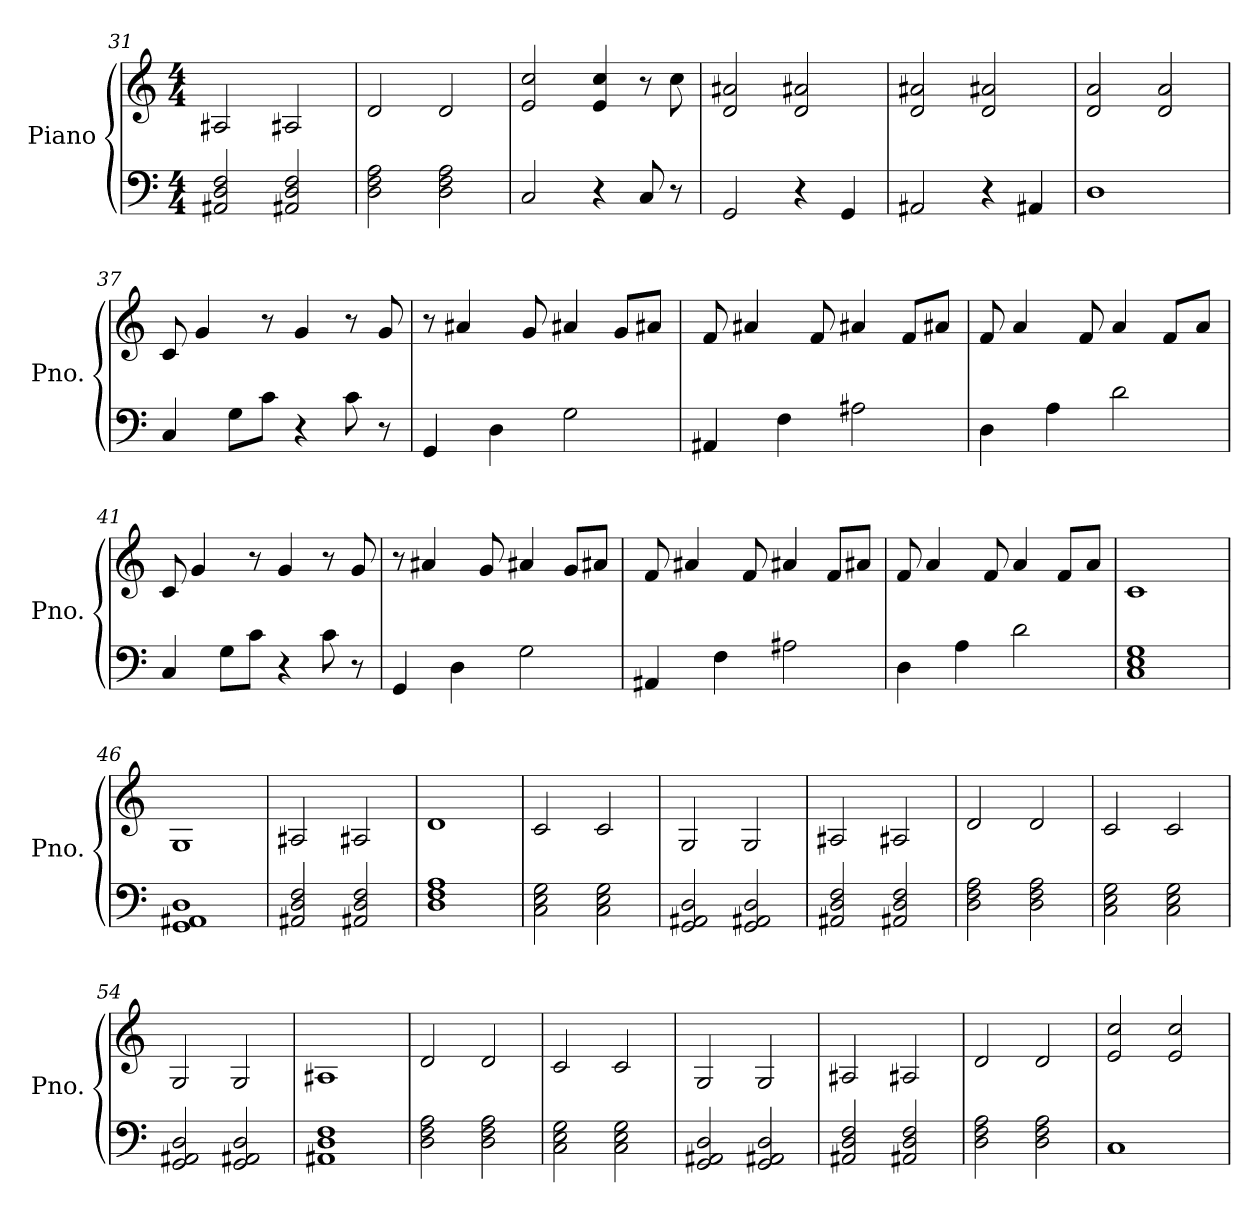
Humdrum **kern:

**kern	**kern
*part1	*part1
*staff2	*staff1
*I"Piano	*
*I'Pno.	*
*clefF4	*clefG2
*k[]	*k[]
*M4/4	*M4/4
=31	=31
2AA#X/ 2D/ 2F/	2A#X/
2AA#X/ 2D/ 2F/	2A#X/
=32	=32
2D\ 2F\ 2A\	2d/
2D\ 2F\ 2A\	2d/
=33	=33
2C/	2e/ 2cc/
4r	4e/ 4cc/
8C/	8r
8r	8cc\
=34	=34
2GG/	2d/ 2a#X/
4r	2d/ 2a#X/
4GG/	.
=35	=35
2AA#X/	2d/ 2a#X/
4r	2d/ 2a#X/
4AA#X/	.
=36	=36
1D	2d/ 2a/
.	2d/ 2a/
=37	=37
4C/	8c/
.	4g/
8G\L	.
8c\J	8r
4r	4g/
8c\	8r
8r	8g/
!!LO:LB:g=z
=38	=38
4GG/	8r
.	4a#X/
4D\	.
.	8g/
2G\	4a#X/
.	8g/L
.	8a#X/J
=39	=39
4AA#X/	8f/
.	4a#X/
4F\	.
.	8f/
2A#X\	4a#X/
.	8f/L
.	8a#X/J
=40	=40
4D\	8f/
.	4a/
4A\	.
.	8f/
2d\	4a/
.	8f/L
.	8a/J
=41	=41
4C/	8c/
.	4g/
8G\L	.
8c\J	8r
4r	4g/
8c\	8r
8r	8g/
=42	=42
4GG/	8r
.	4a#X/
4D\	.
.	8g/
2G\	4a#X/
.	8g/L
.	8a#X/J
!!LO:PB:g=z
=43	=43
4AA#X/	8f/
.	4a#X/
4F\	.
.	8f/
2A#X\	4a#X/
.	8f/L
.	8a#X/J
=44	=44
4D\	8f/
.	4a/
4A\	.
.	8f/
2d\	4a/
.	8f/L
.	8a/J
=45	=45
1C 1E 1G	1c
=46	=46
1GG 1AA#X 1D	1G
=47	=47
2AA#X/ 2D/ 2F/	2A#X/
2AA#X/ 2D/ 2F/	2A#X/
=48	=48
1D 1F 1A	1d
=49	=49
2C\ 2E\ 2G\	2c/
2C\ 2E\ 2G\	2c/
=50	=50
2GG/ 2AA#X/ 2D/	2G/
2GG/ 2AA#X/ 2D/	2G/
=51	=51
2AA#X/ 2D/ 2F/	2A#X/
2AA#X/ 2D/ 2F/	2A#X/
!!LO:LB:g=z
=52	=52
2D\ 2F\ 2A\	2d/
2D\ 2F\ 2A\	2d/
=53	=53
2C\ 2E\ 2G\	2c/
2C\ 2E\ 2G\	2c/
=54	=54
2GG/ 2AA#X/ 2D/	2G/
2GG/ 2AA#X/ 2D/	2G/
=55	=55
1AA#X 1D 1F	1A#X
=56	=56
2D\ 2F\ 2A\	2d/
2D\ 2F\ 2A\	2d/
=57	=57
2C\ 2E\ 2G\	2c/
2C\ 2E\ 2G\	2c/
=58	=58
2GG/ 2AA#X/ 2D/	2G/
2GG/ 2AA#X/ 2D/	2G/
=59	=59
2AA#X/ 2D/ 2F/	2A#X/
2AA#X/ 2D/ 2F/	2A#X/
=60	=60
2D\ 2F\ 2A\	2d/
2D\ 2F\ 2A\	2d/
=61	=61
1C	2e/ 2cc/
.	2e/ 2cc/
=	=
*-	*-
